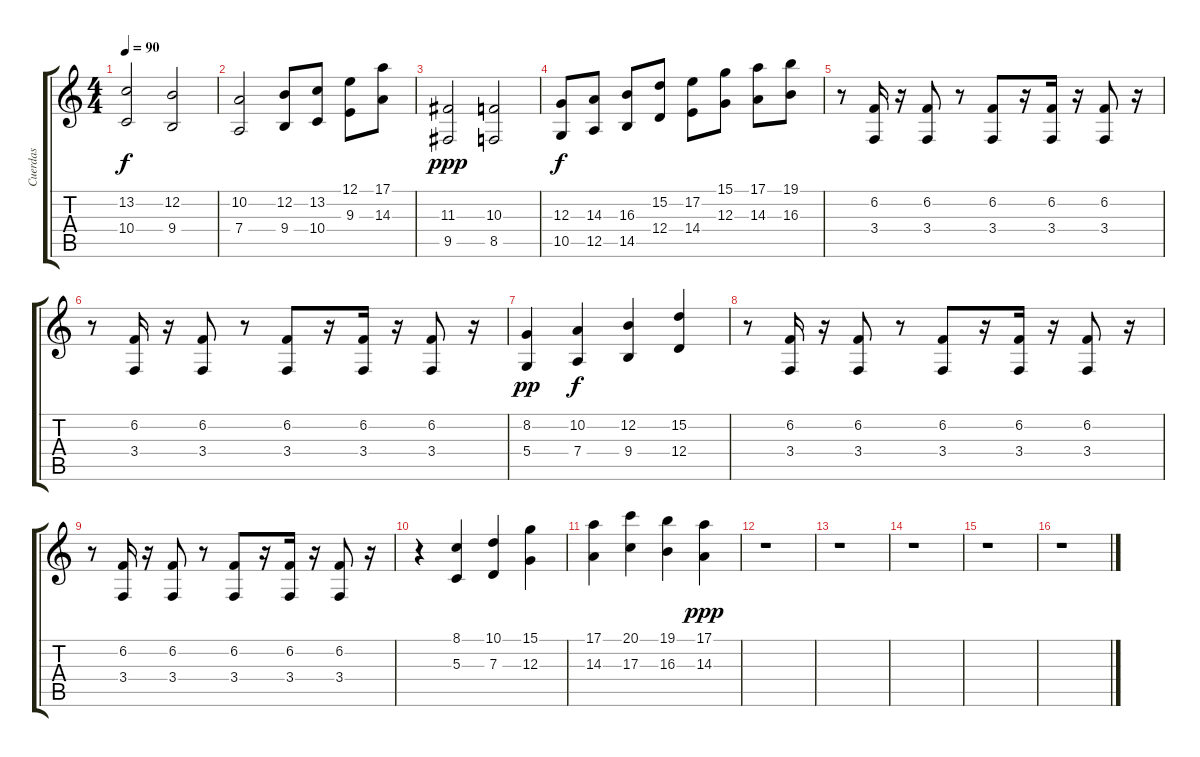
\track ("Cuerdas" "Cuerdas") {instrument violin}
\staff {score tabs}
\tuning (E4 B3 G3 D3 A2 E2) {hide}
\ts (4 4)
\tempo 90
\clef g2
\ks c
(13.2 10.4).2{dy f} (12.2 9.4).2 |
(10.2 7.4).2 (12.2 9.4).8 (13.2 10.4).8 (12.1 9.3).8 (17.1 14.3).8 |
(11.3 9.5).2{dy ppp} (10.3 8.5).2 |
(12.3 10.5).8{dy f} (14.3 12.5).8 (16.3 14.5).8 (15.2 12.4).8 (17.2 14.4).8 (15.1 12.3).8 (17.1 14.3).8 (19.1 16.3).8 |
r.8 (6.2 3.4).16 r.16 (6.2 3.4).8 r.8 (6.2 3.4).8 r.16 (6.2 3.4).16 r.16 (6.2 3.4).8 r.16 |
r.8 (6.2 3.4).16 r.16 (6.2 3.4).8 r.8 (6.2 3.4).8 r.16 (6.2 3.4).16 r.16 (6.2 3.4).8 r.16 |
(8.2 5.4).4{dy pp} (10.2 7.4).4{dy f} (12.2 9.4).4 (15.2 12.4).4 |
r.8 (6.2 3.4).16 r.16 (6.2 3.4).8 r.8 (6.2 3.4).8 r.16 (6.2 3.4).16 r.16 (6.2 3.4).8 r.16 |
r.8 (6.2 3.4).16 r.16 (6.2 3.4).8 r.8 (6.2 3.4).8 r.16 (6.2 3.4).16 r.16 (6.2 3.4).8 r.16 |
r.4 (8.1 5.3).4 (10.1 7.3).4 (15.1 12.3).4 |
(17.1 14.3).4 (20.1 17.3).4 (19.1 16.3).4 (17.1 14.3).4{dy ppp} |
r.1 |
r.1 |
r.1 |
r.1 |
r.1
